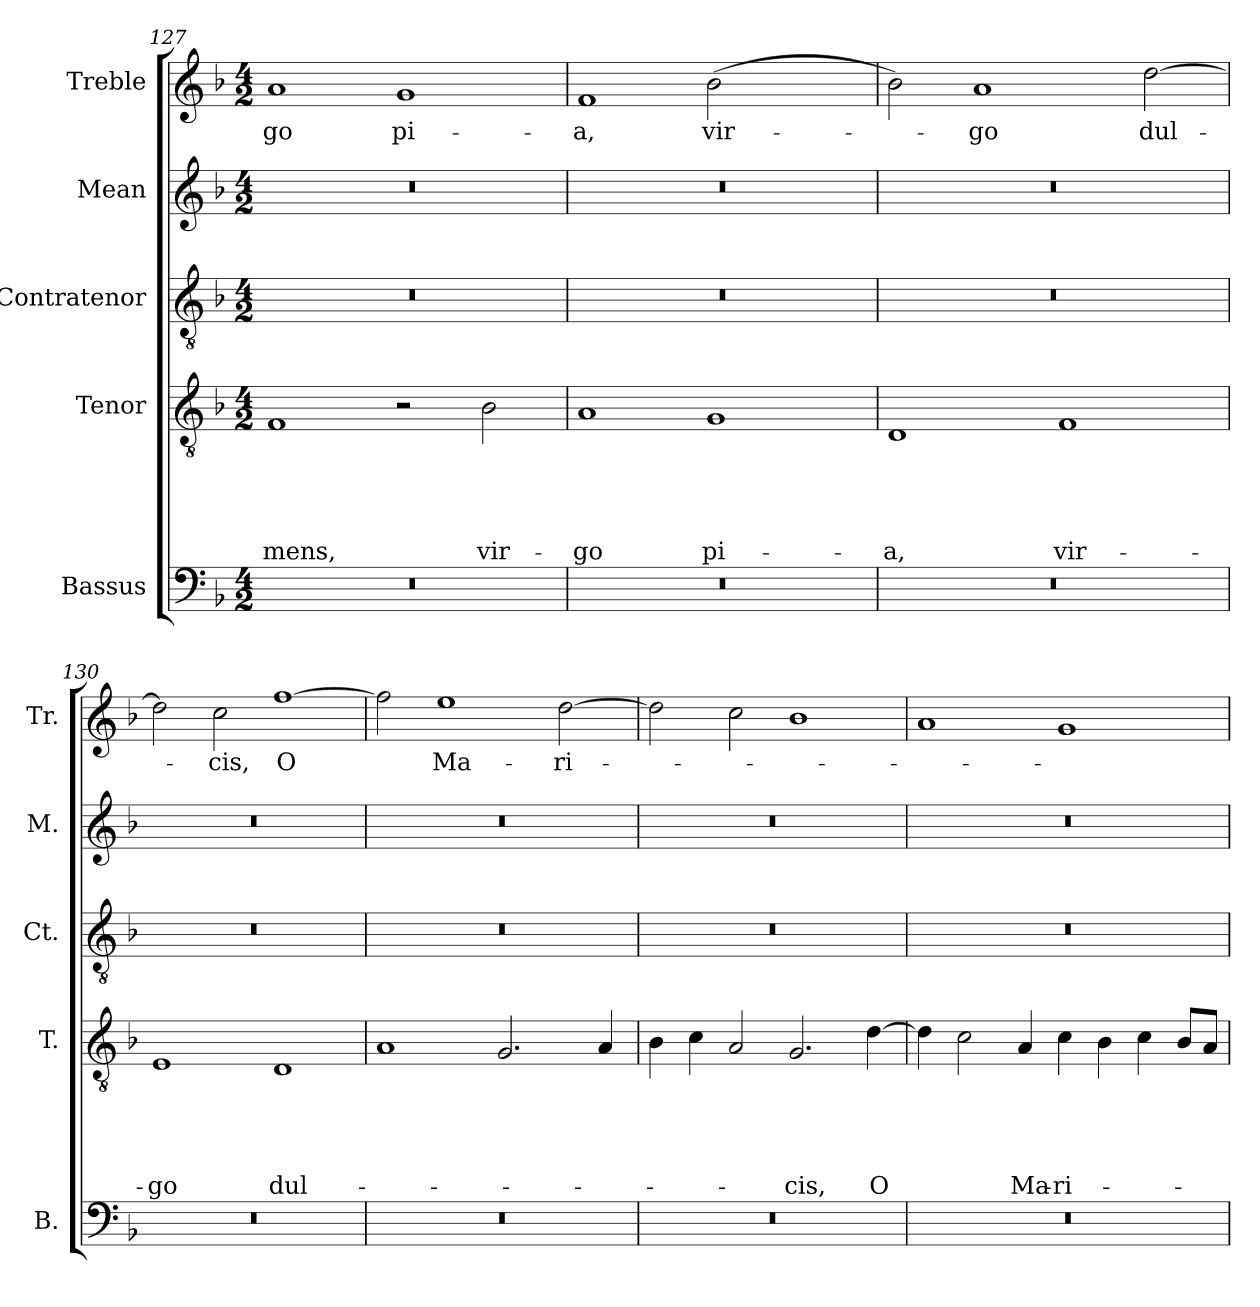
**kern	**kern	**text	**text	**text	**text	**text	**kern	**kern	**kern	**text
*part5	*part4	*part4	*part4	*part4	*part4	*part4	*part3	*part2	*part1	*part1
*staff5	*staff4	*staff4	*staff4	*staff4	*staff4	*staff4	*staff3	*staff2	*staff1	*staff1
*I"Bassus	*I"Tenor	*	*	*	*	*	*I"Contratenor	*I"Mean	*I"Treble	*
*I'B.	*I'T.	*	*	*	*	*	*I'Ct.	*I'M.	*I'Tr.	*
*clefF4	*clefGv2	*	*	*	*	*	*clefGv2	*clefG2	*clefG2	*
*k[b-]	*k[b-]	*	*	*	*	*	*k[b-]	*k[b-]	*k[b-]	*
*F:	*F:	*	*	*	*	*	*F:	*F:	*F:	*
*M4/2	*M4/2	*	*	*	*	*	*M4/2	*M4/2	*M4/2	*
=127	=127	=127	=127	=127	=127	=127	=127	=127	=127	=127
!	!	!	!	!	!	!LO:LY:b	!	!	!	!LO:LY:b
0r	1F	.	.	.	.	-mens,	0r	0r	1a	-go
!	!	!	!	!	!	!	!	!	!	!LO:LY:b
.	2r	.	.	.	.	.	.	.	1g	pi-
!	!	!	!	!	!	!LO:LY:b	!	!	!	!
.	2B-\	.	.	.	.	vir-	.	.	.	.
=128	=128	=128	=128	=128	=128	=128	=128	=128	=128	=128
!	!	!	!	!	!	!LO:LY:b	!	!	!	!LO:LY:b
0r	1A	.	.	.	.	-go	0r	0r	1f	-a,
!	!	!	!	!	!	!LO:LY:b	!	!	!	!LO:LY:b
.	1G	.	.	.	.	pi-	.	.	(>2b-\	vir-
.	.	.	.	.	.	.	.	.	2ryy	.
=129	=129	=129	=129	=129	=129	=129	=129	=129	=129	=129
!	!	!	!	!	!	!LO:LY:b	!	!	!	!
0r	1D	.	.	.	.	-a,	0r	0r	2b-\)	.
!	!	!	!	!	!	!	!	!	!	!LO:LY:b
.	.	.	.	.	.	.	.	.	1a	-go
!	!	!	!	!	!	!LO:LY:b	!	!	!	!
.	1F	.	.	.	.	vir-	.	.	.	.
!	!	!	!	!	!	!	!	!	!	!LO:LY:b
.	.	.	.	.	.	.	.	.	[>2dd\	dul-
=130	=130	=130	=130	=130	=130	=130	=130	=130	=130	=130
!	!	!	!	!	!	!LO:LY:b	!	!	!	!
0r	1E	.	.	.	.	-go	0r	0r	2dd\]	.
!	!	!	!	!	!	!	!	!	!	!LO:LY:b
.	.	.	.	.	.	.	.	.	2cc\	-cis,
!	!	!	!	!	!	!LO:LY:b	!	!	!	!LO:LY:b
.	1D	.	.	.	.	dul-	.	.	[>1ff	O
=131	=131	=131	=131	=131	=131	=131	=131	=131	=131	=131
0r	1A	.	.	.	.	.	0r	0r	2ff\]	.
!	!	!	!	!	!	!	!	!	!	!LO:LY:b
.	.	.	.	.	.	.	.	.	1ee	Ma-
.	2.G/	.	.	.	.	.	.	.	.	.
!	!	!	!	!	!	!	!	!	!	!LO:LY:b
.	.	.	.	.	.	.	.	.	[>2dd\	-ri-
.	4A/	.	.	.	.	.	.	.	.	.
!!LO:PB:g=z
=132	=132	=132	=132	=132	=132	=132	=132	=132	=132	=132
0r	4B-\	.	.	.	.	.	0r	0r	2dd\]	.
.	4c\	.	.	.	.	.	.	.	.	.
.	2A/	.	.	.	.	.	.	.	2cc\	.
!	!	!	!	!	!	!LO:LY:b	!	!	!	!
.	2.G/	.	.	.	.	-cis,	.	.	1b-	.
!	!	!	!	!	!	!LO:LY:b	!	!	!	!
.	[>4d\	.	.	.	.	O	.	.	.	.
=133	=133	=133	=133	=133	=133	=133	=133	=133	=133	=133
0r	4d\]	.	.	.	.	.	0r	0r	1a	.
.	2c\	.	.	.	.	.	.	.	.	.
!	!	!	!	!	!	!LO:LY:b	!	!	!	!
.	4A/	.	.	.	.	Ma-	.	.	.	.
!	!	!	!	!	!	!LO:LY:b:rj	!	!	!	!
.	4c\	.	.	.	.	-ri-	.	.	1g	.
.	4B-\	.	.	.	.	.	.	.	.	.
.	4c\	.	.	.	.	.	.	.	.	.
.	8B-/L	.	.	.	.	.	.	.	.	.
.	8A/J	.	.	.	.	.	.	.	.	.
=	=	=	=	=	=	=	=	=	=	=
*-	*-	*-	*-	*-	*-	*-	*-	*-	*-	*-
